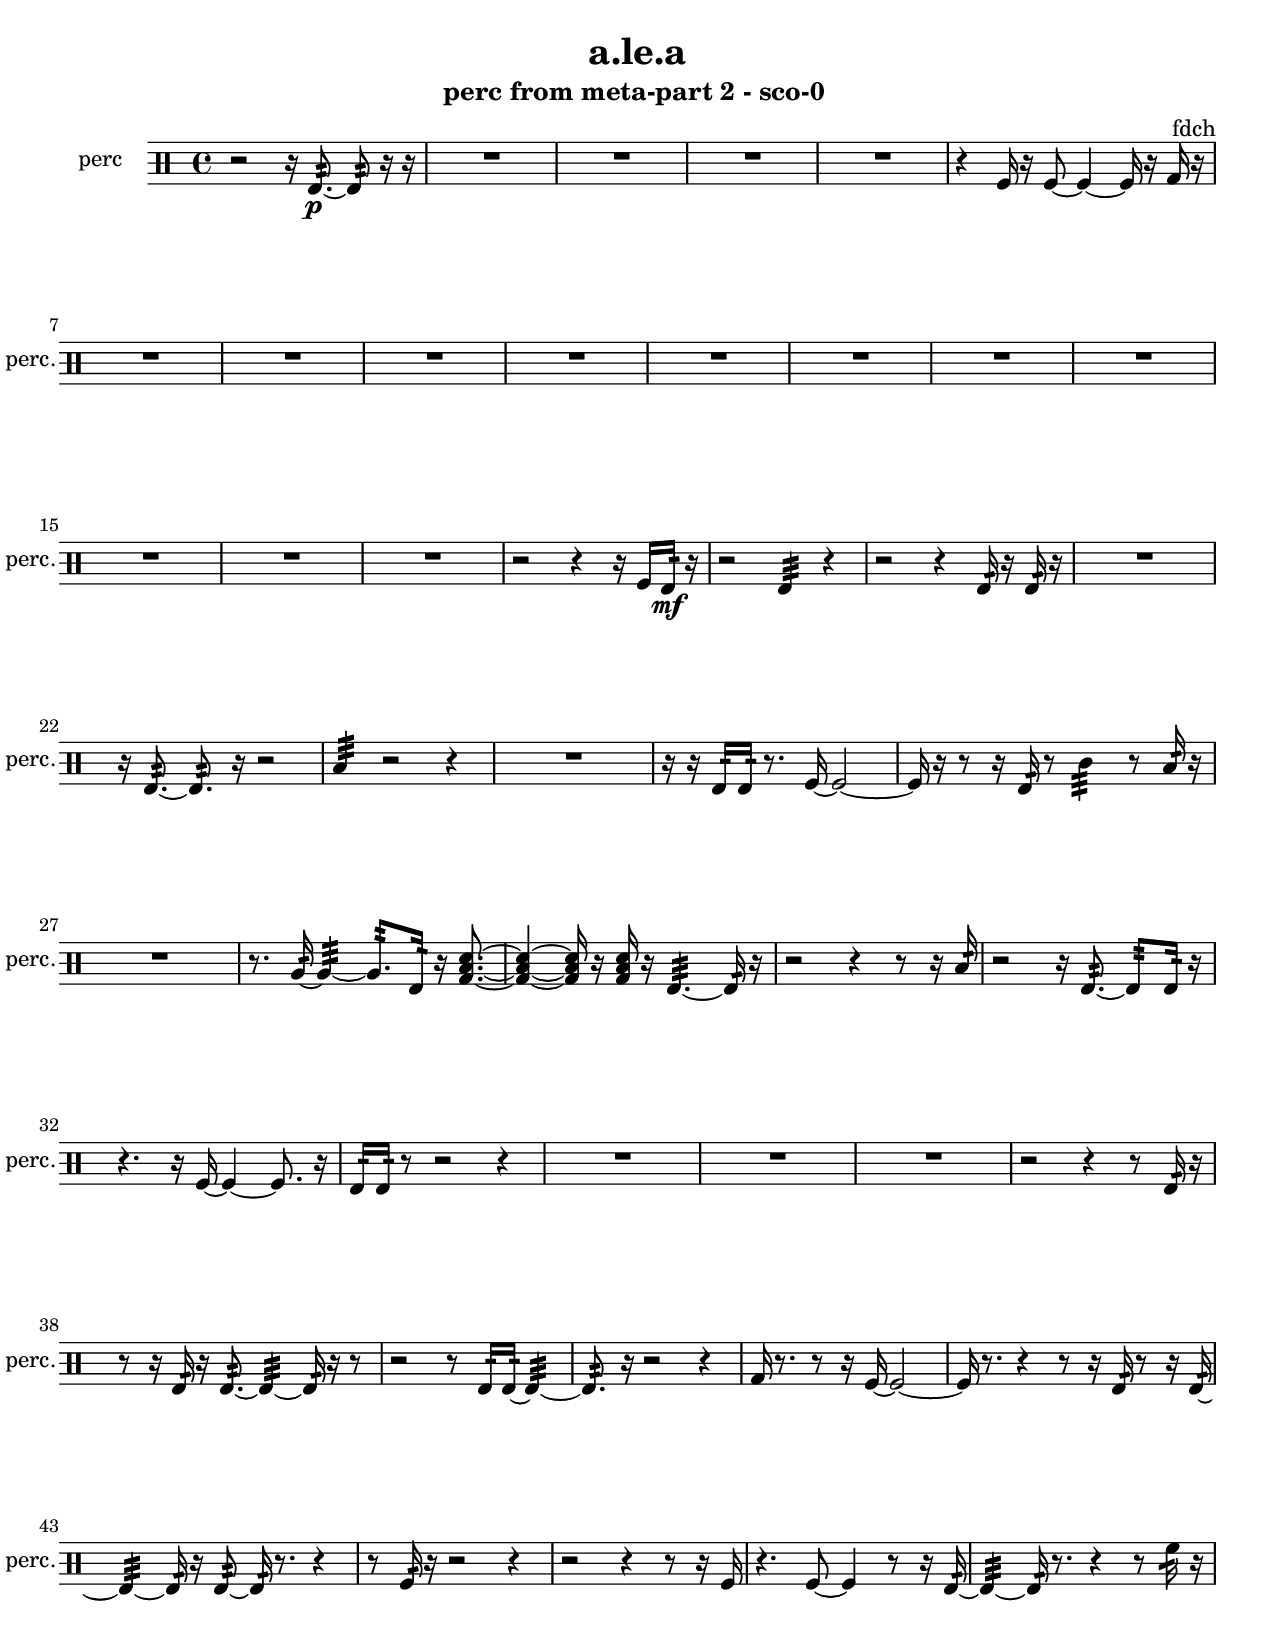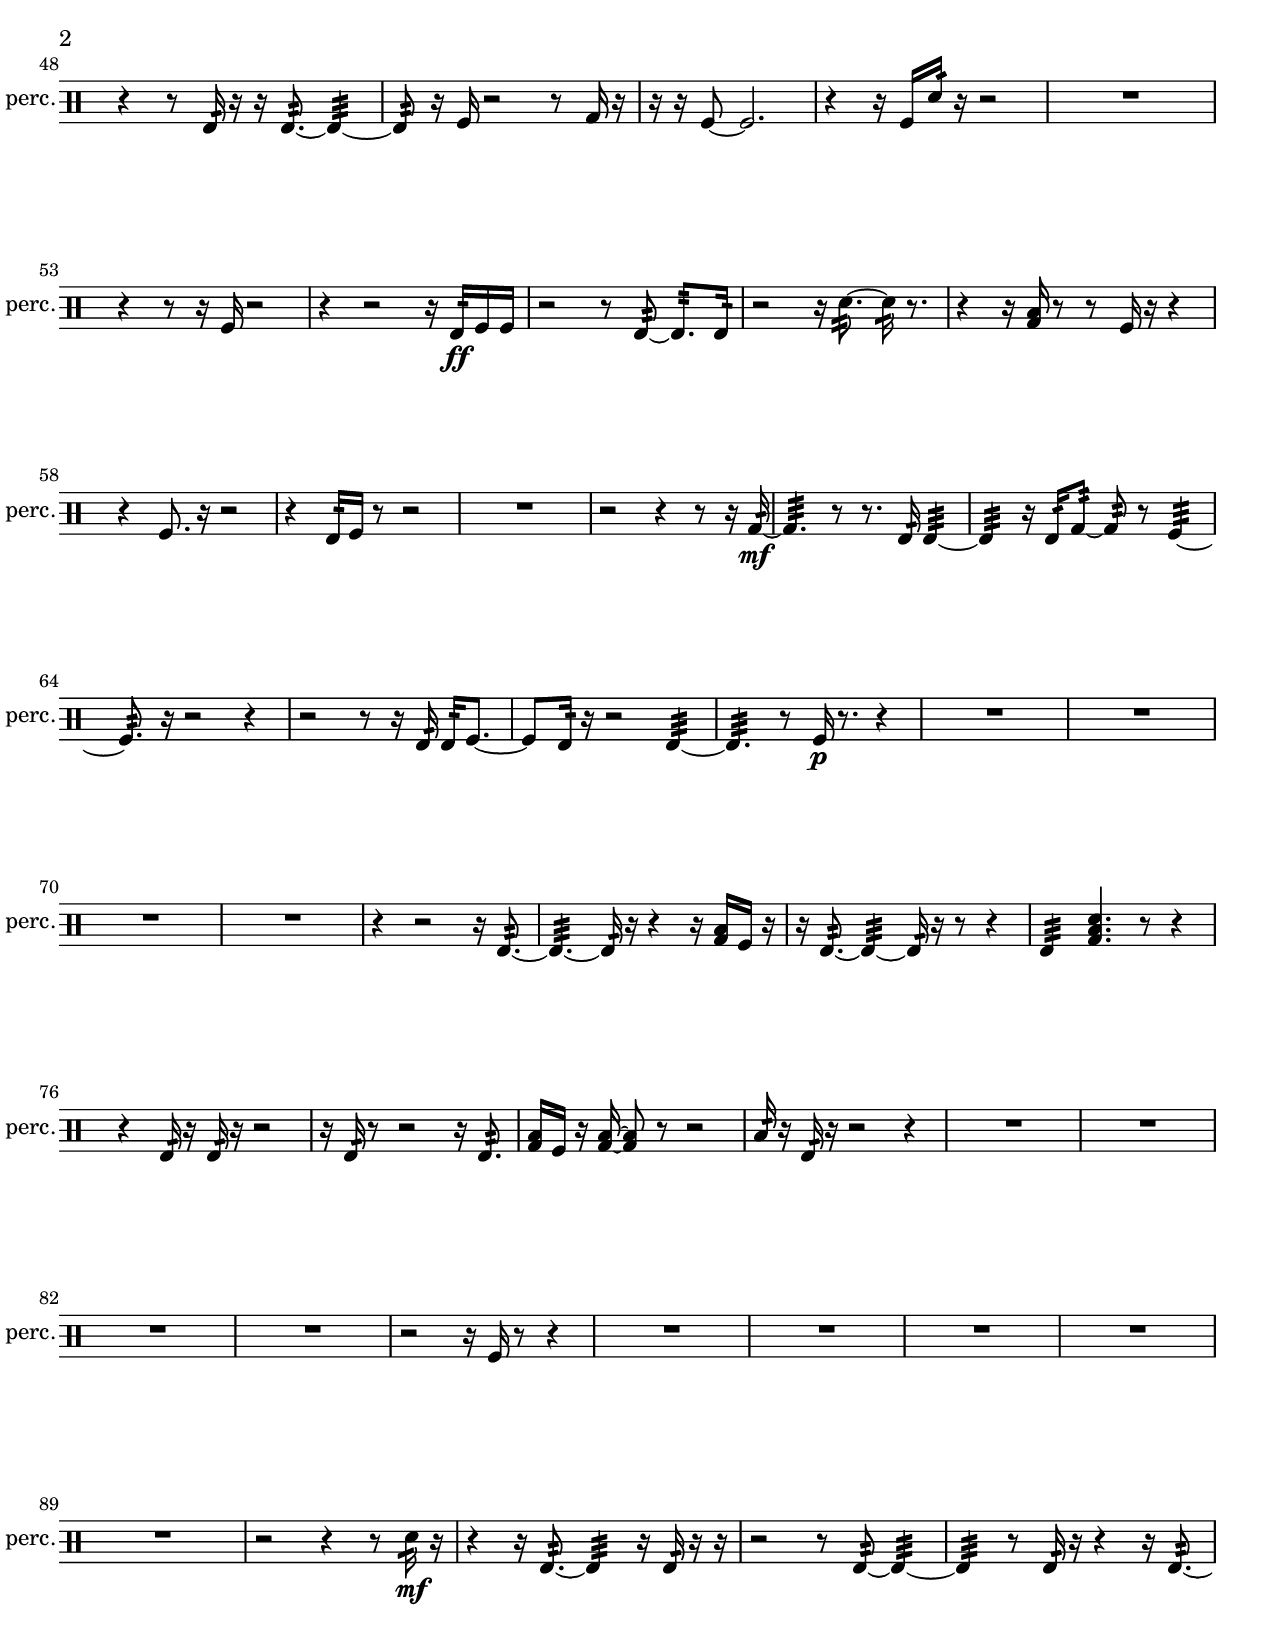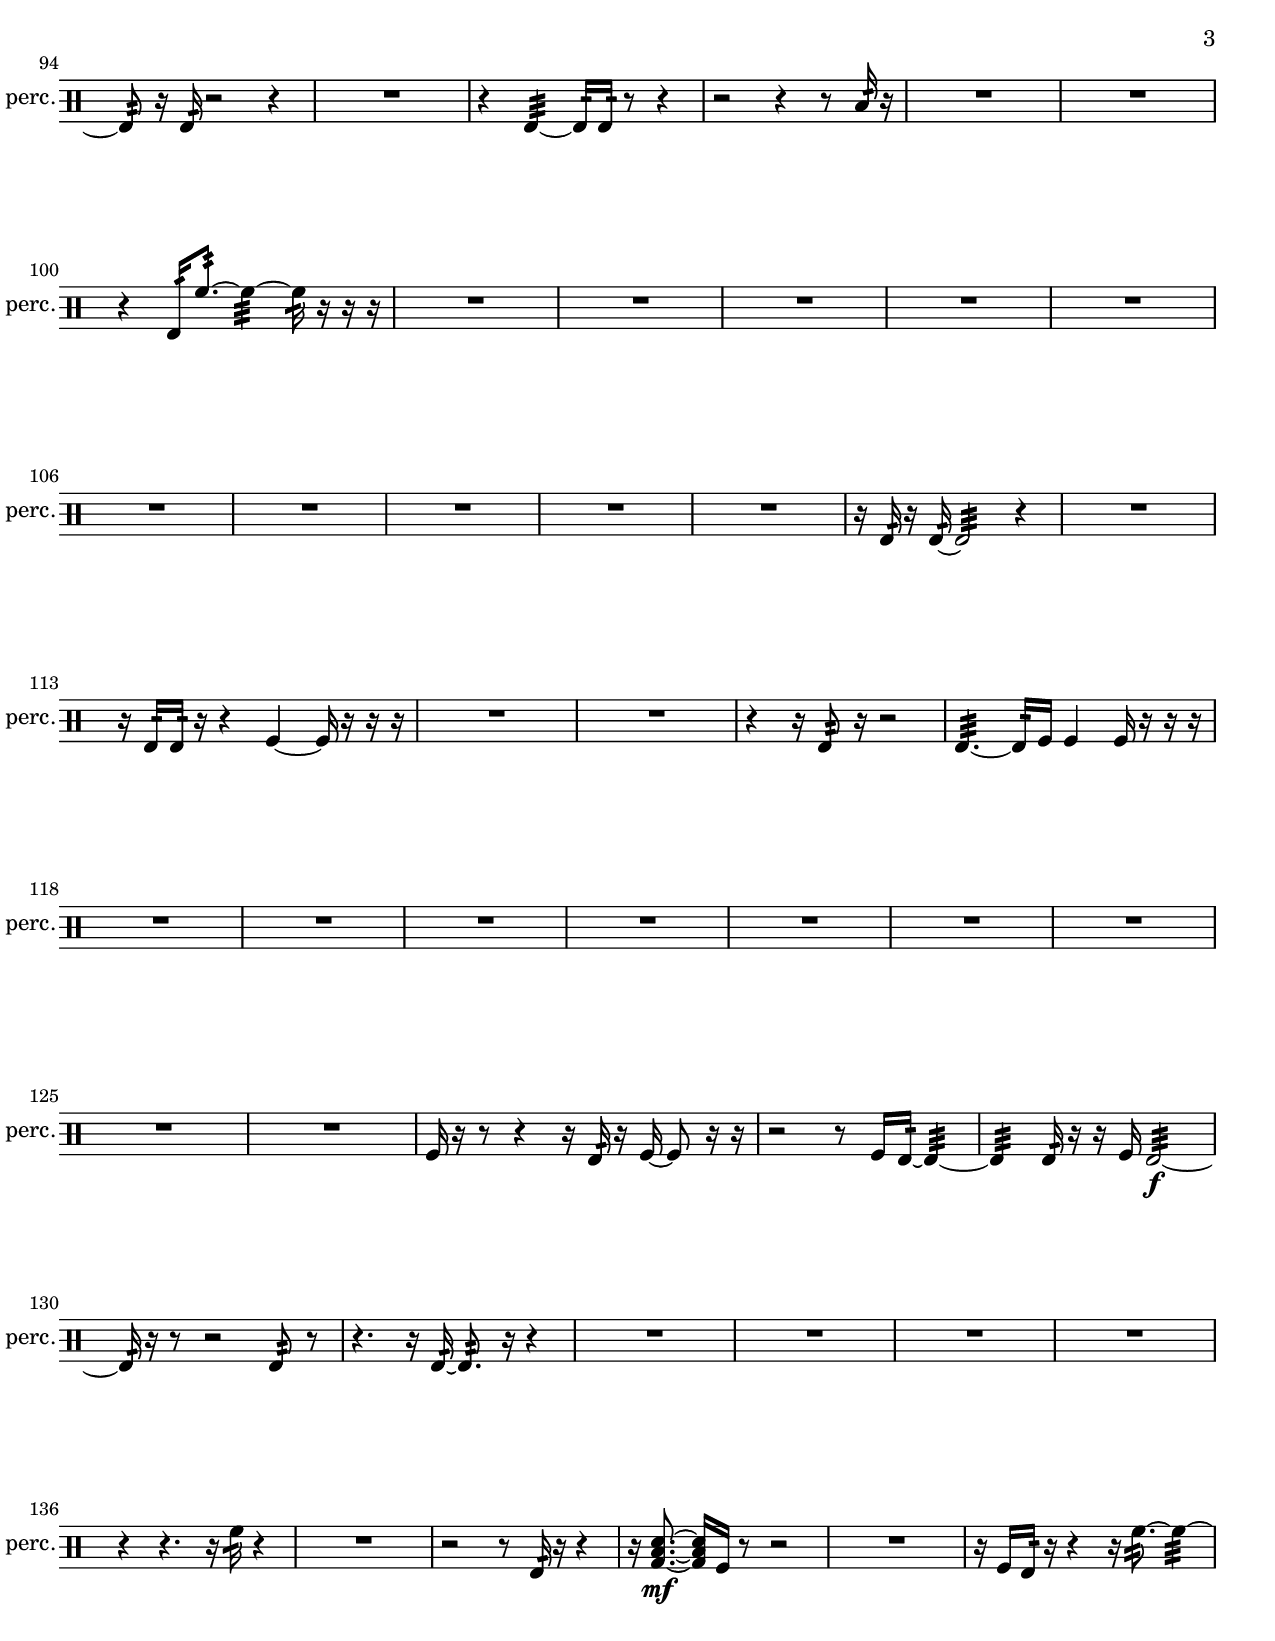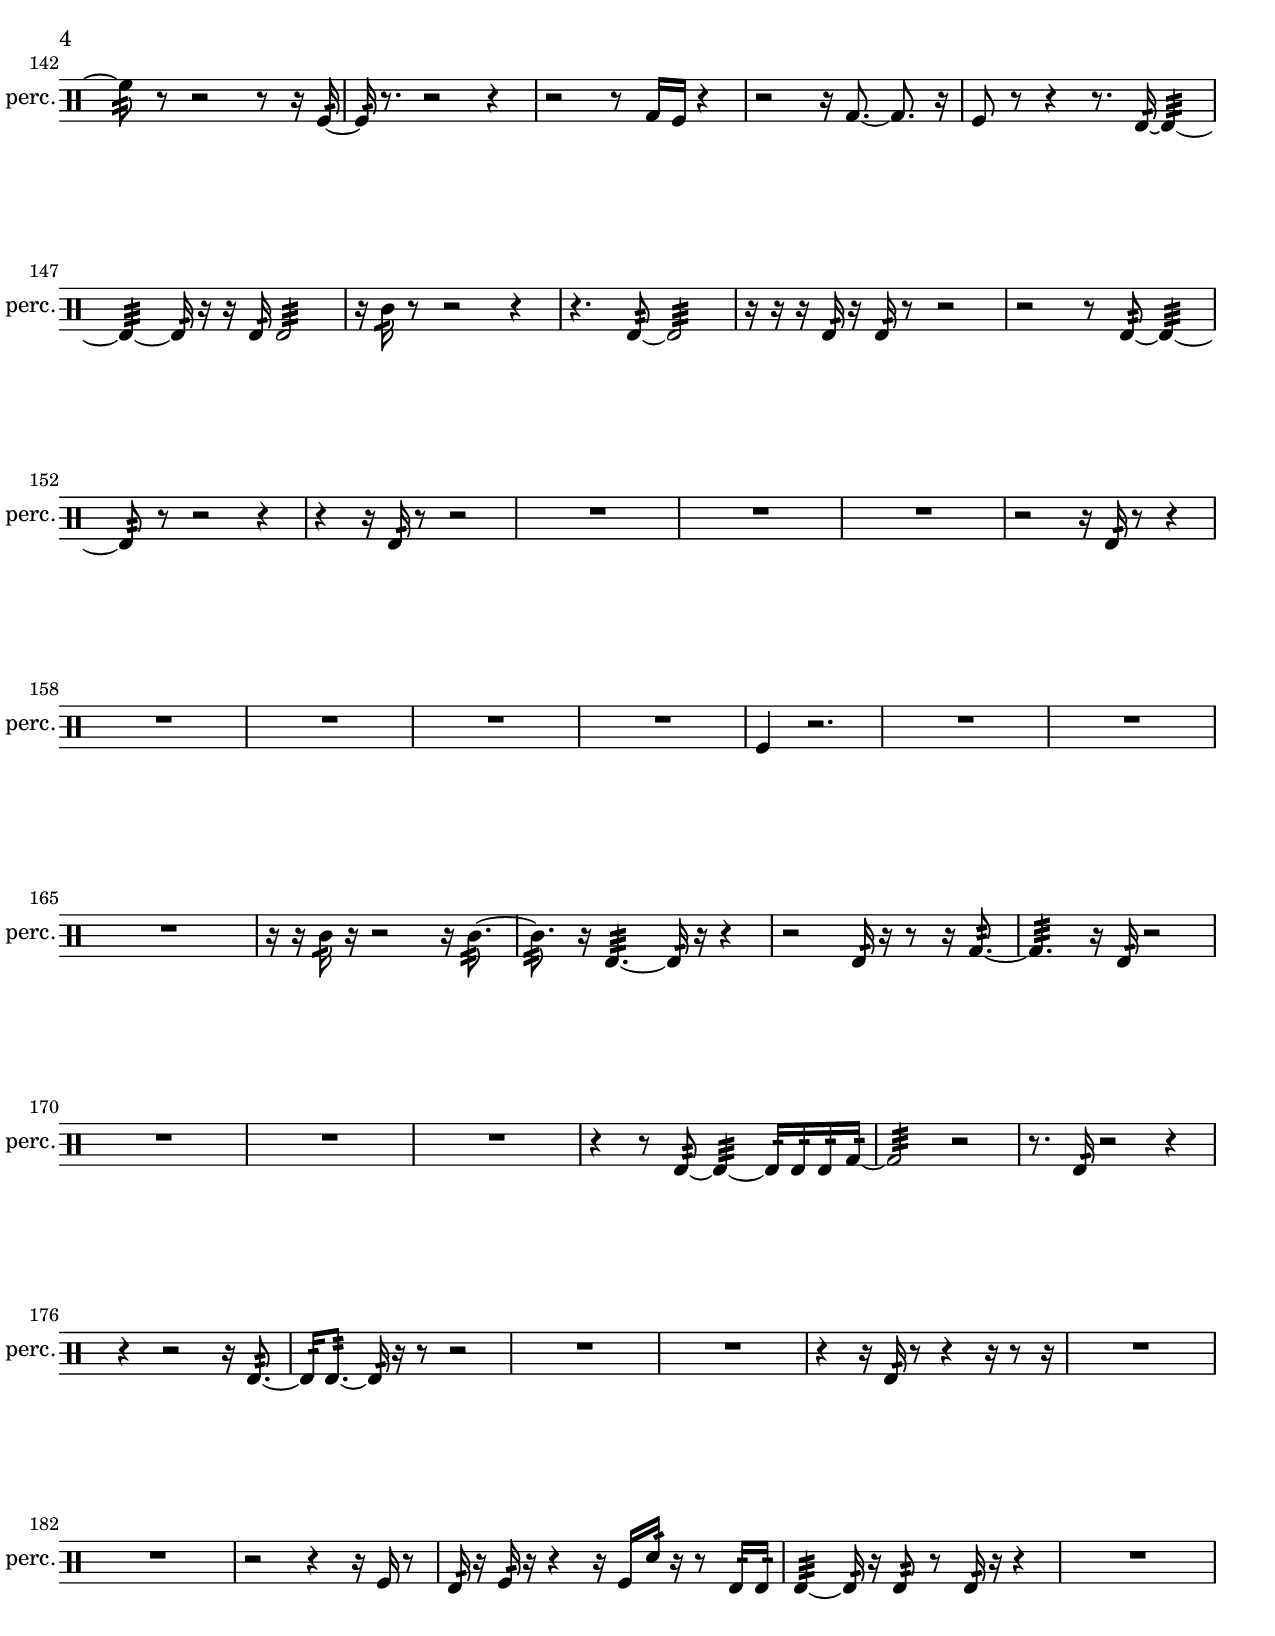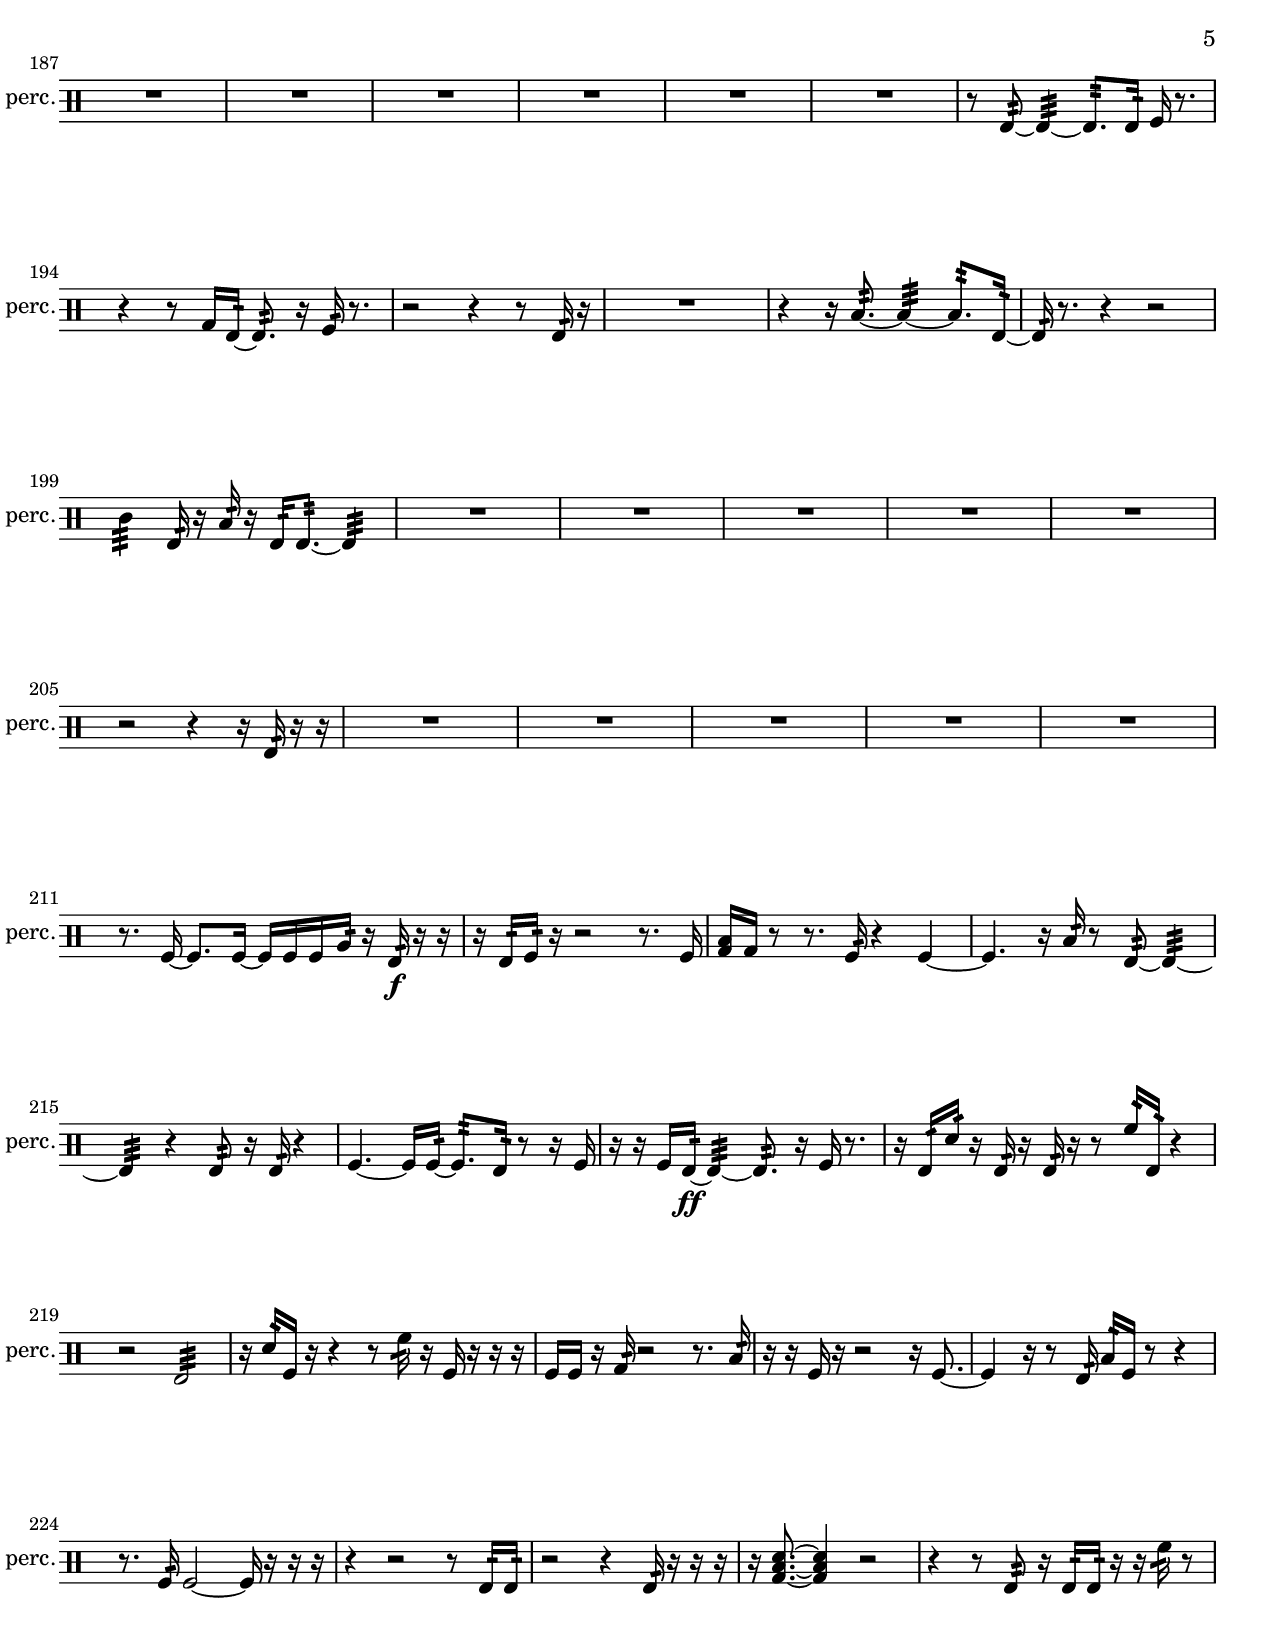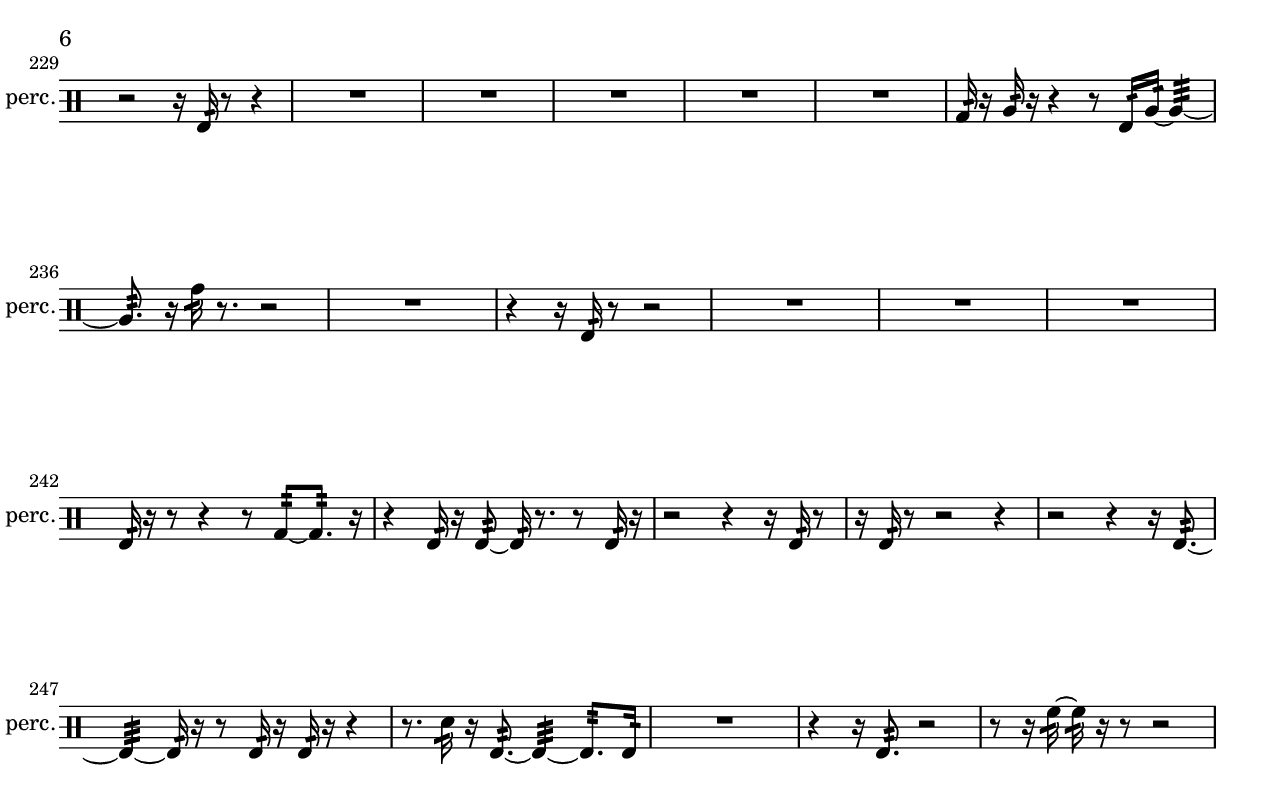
\version "2.19.56" 

perc_one_part = \relative c {

  \time 4/4

  \clef percussion 
  % ________________________________________bar 1 :
  r2 
  r16  e8.:32~\p 
  e8:32  r16  r16  |
  % ________________________________________bar 2 :
  R1  |
  % ________________________________________bar 3 :
  R1  |
  % ________________________________________bar 4 :
  R1  |
  % ________________________________________bar 5 :
  R1  |
  % ________________________________________bar 6 :
  r4 
  f16  r16  f8~ 
  f4~ 
  f16  r16  g16  r16  |
  % ________________________________________bar 7 :
  R1  |
  % ________________________________________bar 8 :
  R1  |
  % ________________________________________bar 9 :
  R1  |
  % ________________________________________bar 10 :
  R1  |
  % ________________________________________bar 11 :
  R1  |
  % ________________________________________bar 12 :
  R1  |
  % ________________________________________bar 13 :
  R1  |
  % ________________________________________bar 14 :
  R1  |
  % ________________________________________bar 15 :
  R1  |
  % ________________________________________bar 16 :
  R1  |
  % ________________________________________bar 17 :
  R1  |
  % ________________________________________bar 18 :
  r2 
  r4 
  r16  f16  e16:32\mf  r16  |
  % ________________________________________bar 19 :
  r2 
  e4:32 
  r4  |
  % ________________________________________bar 20 :
  r2 
  r4 
  e16:32  r16  e16:32  r16  |
  % ________________________________________bar 21 :
  R1  |
  % ________________________________________bar 22 :
  r16  e8.:32~ 
  e8.:32  r16 
  r2  |
  % ________________________________________bar 23 :
  b'4:32 
  r2 
  r4  |
  % ________________________________________bar 24 :
  R1  |
  % ________________________________________bar 25 :
  r16  r16  e,16:32  e16:32 
  r8.  f16~ 
  f2~  |
  % ________________________________________bar 26 :
  f16  r16  r8 
  r16  e16:32  r8 
  c'4:32 
  r8  b16:32  r16  |
  % ________________________________________bar 27 :
  R1  |
  % ________________________________________bar 28 :
  r8.  a16:32~ 
  a4:32~ 
  a8.:32  e16:32 
  r16  <g b d >8.~  |
  % ________________________________________bar 29 :
  <g b d >4~ 
  <g b d >16  r16  <g b d >16  r16 
  e4.:32~ 
  e16:32  r16  |
  % ________________________________________bar 30 :
  r2 
  r4 
  r8  r16  b'16:32  |
  % ________________________________________bar 31 :
  r2 
  r16  e,8.:32~ 
  e8:32  e16:32  r16  |
  % ________________________________________bar 32 :
  r4. 
  r16  f16~ 
  f4~ 
  f8.  r16  |
  % ________________________________________bar 33 :
  e16:32  e16:32  r8 
  r2 
  r4  |
  % ________________________________________bar 34 :
  R1  |
  % ________________________________________bar 35 :
  R1  |
  % ________________________________________bar 36 :
  R1  |
  % ________________________________________bar 37 :
  r2 
  r4 
  r8  e16:32  r16  |
  % ________________________________________bar 38 :
  r8  r16  e16:32 
  r16  e8.:32~ 
  e4:32~ 
  e16:32  r16  r8  |
  % ________________________________________bar 39 :
  r2 
  r8  e16:32  e16:32~ 
  e4:32~  |
  % ________________________________________bar 40 :
  e8.:32  r16 
  r2 
  r4  |
  % ________________________________________bar 41 :
  g16  r8. 
  r8  r16  f16~ 
  f2~  |
  % ________________________________________bar 42 :
  f16  r8. 
  r4 
  r8  r16  e16:32 
  r8  r16  e16:32~  |
  % ________________________________________bar 43 :
  e4:32~ 
  e16:32  r16  e8:32~ 
  e16:32  r8. 
  r4  |
  % ________________________________________bar 44 :
  r8  f16:32  r16 
  r2 
  r4  |
  % ________________________________________bar 45 :
  r2 
  r4 
  r8  r16  f16  |
  % ________________________________________bar 46 :
  r4. 
  f8~ 
  f4 
  r8  r16  e16:32~  |
  % ________________________________________bar 47 :
  e4:32~ 
  e16:32  r8. 
  r4 
  r8  f'16:32  r16  |
  % ________________________________________bar 48 :
  r4 
  r8  e,16:32  r16 
  r16  e8.:32~ 
  e4:32~  |
  % ________________________________________bar 49 :
  e8:32  r16  f16 
  r2 
  r8  g16  r16  |
  % ________________________________________bar 50 :
  r16  r16  f8~ 
  f2.  |
  % ________________________________________bar 51 :
  r4 
  r16  f16  d'16:32  r16 
  r2  |
  % ________________________________________bar 52 :
  R1  |
  % ________________________________________bar 53 :
  r4 
  r8  r16  f,16 
  r2  |
  % ________________________________________bar 54 :
  r4 
  r2 
  r16  e16:32\ff  f16  f16  |
  % ________________________________________bar 55 :
  r2 
  r8  e8:32~ 
  e8.:32  e16:32  |
  % ________________________________________bar 56 :
  r2 
  r16  d'8.:32~ 
  d16:32  r8.  |
  % ________________________________________bar 57 :
  r4 
  r16  <g, b >16  r8 
  r8  f16  r16 
  r4  |
  % ________________________________________bar 58 :
  r4 
  f8.  r16 
  r2  |
  % ________________________________________bar 59 :
  r4 
  e16:32  f16  r8 
  r2  |
  % ________________________________________bar 60 :
  R1  |
  % ________________________________________bar 61 :
  r2 
  r4 
  r8  r16  g16:32~\mf  |
  % ________________________________________bar 62 :
  g4.:32 
  r8 
  r8.  e16:32 
  e4:32~  |
  % ________________________________________bar 63 :
  e4:32 
  r16  e16:32  g8:32~ 
  g8:32  r8 
  f4:32~  |
  % ________________________________________bar 64 :
  f8.:32  r16 
  r2 
  r4  |
  % ________________________________________bar 65 :
  r2 
  r8  r16  e16:32 
  e16:32  f8.~  |
  % ________________________________________bar 66 :
  f8  e16:32  r16 
  r2 
  e4:32~  |
  % ________________________________________bar 67 :
  e4.:32 
  r8 
  f16\p  r8. 
  r4  |
  % ________________________________________bar 68 :
  R1  |
  % ________________________________________bar 69 :
  R1  |
  % ________________________________________bar 70 :
  R1  |
  % ________________________________________bar 71 :
  R1  |
  % ________________________________________bar 72 :
  r4 
  r2 
  r16  e8.:32~  |
  % ________________________________________bar 73 :
  e4.:32~ 
  e16:32  r16 
  r4 
  r16  <g b >16  f16  r16  |
  % ________________________________________bar 74 :
  r16  e8.:32~ 
  e4:32~ 
  e16:32  r16  r8 
  r4  |
  % ________________________________________bar 75 :
  e4:32 
  <g b d >4. 
  r8 
  r4  |
  % ________________________________________bar 76 :
  r4 
  e16:32  r16  e16:32  r16 
  r2  |
  % ________________________________________bar 77 :
  r16  e16:32  r8 
  r2 
  r16  e8.:32  |
  % ________________________________________bar 78 :
  <g b >16  f16  r16  <g b >16~ 
  <g b >8  r8 
  r2  |
  % ________________________________________bar 79 :
  b16:32  r16  e,16:32  r16 
  r2 
  r4  |
  % ________________________________________bar 80 :
  R1  |
  % ________________________________________bar 81 :
  R1  |
  % ________________________________________bar 82 :
  R1  |
  % ________________________________________bar 83 :
  R1  |
  % ________________________________________bar 84 :
  r2 
  r16  f16  r8 
  r4  |
  % ________________________________________bar 85 :
  R1 |
  % ________________________________________bar 2 :
  R1  |
  % ________________________________________bar 3 :
  R1  |
  % ________________________________________bar 4 :
  R1  |
  % ________________________________________bar 5 :
  R1  |
  % ________________________________________bar 6 :
  r2 
  r4 
  r8  d'16:32\mf  r16  |
  % ________________________________________bar 7 :
  r4 
  r16  e,8.:32~ 
  e4:32 
  r16  e16:32  r16  r16  |
  % ________________________________________bar 8 :
  r2 
  r8  e8:32~ 
  e4:32~  |
  % ________________________________________bar 9 :
  e4:32 
  r8  e16:32  r16 
  r4 
  r16  e8.:32~  |
  % ________________________________________bar 10 :
  e8:32  r16  e16:32 
  r2 
  r4  |
  % ________________________________________bar 11 :
  R1  |
  % ________________________________________bar 12 :
  r4 
  e4:32~ 
  e16:32  e16:32  r8 
  r4  |
  % ________________________________________bar 13 :
  r2 
  r4 
  r8  b'16:32  r16  |
  % ________________________________________bar 14 :
  R1  |
  % ________________________________________bar 15 :
  R1  |
  % ________________________________________bar 16 :
  r4 
  e,16:32  f'8.:32~ 
  f4:32~ 
  f16:32  r16  r16  r16  |
  % ________________________________________bar 17 :
  R1  |
  % ________________________________________bar 18 :
  R1  |
  % ________________________________________bar 19 :
  R1  |
  % ________________________________________bar 20 :
  R1  |
  % ________________________________________bar 21 :
  R1  |
  % ________________________________________bar 22 :
  R1  |
  % ________________________________________bar 23 :
  R1  |
  % ________________________________________bar 24 :
  R1  |
  % ________________________________________bar 25 :
  R1  |
  % ________________________________________bar 26 :
  R1  |
  % ________________________________________bar 27 :
  r16  e,16:32  r16  e16:32~ 
  e2:32 
  r4  |
  % ________________________________________bar 28 :
  R1  |
  % ________________________________________bar 29 :
  r16  e16:32  e16:32  r16 
  r4 
  f4~ 
  f16  r16  r16  r16  |
  % ________________________________________bar 30 :
  R1  |
  % ________________________________________bar 31 :
  R1  |
  % ________________________________________bar 32 :
  r4 
  r16  e8:32  r16 
  r2  |
  % ________________________________________bar 33 :
  e4.:32~ 
  e16:32  f16 
  f4 
  f16  r16  r16  r16  |
  % ________________________________________bar 34 :
  R1  |
  % ________________________________________bar 35 :
  R1  |
  % ________________________________________bar 36 :
  R1  |
  % ________________________________________bar 37 :
  R1  |
  % ________________________________________bar 38 :
  R1  |
  % ________________________________________bar 39 :
  R1  |
  % ________________________________________bar 40 :
  R1  |
  % ________________________________________bar 41 :
  R1  |
  % ________________________________________bar 42 :
  R1  |
  % ________________________________________bar 43 :
  f16  r16  r8 
  r4 
  r16  e16:32  r16  f16~ 
  f8  r16  r16  |
  % ________________________________________bar 44 :
  r2 
  r8  f16  e16:32~ 
  e4:32~  |
  % ________________________________________bar 45 :
  e4:32 
  e16:32  r16  r16  f16 
  e2:32~\f  |
  % ________________________________________bar 46 :
  e16:32  r16  r8 
  r2 
  e8:32  r8  |
  % ________________________________________bar 47 :
  r4. 
  r16  e16:32~ 
  e8.:32  r16 
  r4  |
  % ________________________________________bar 48 :
  R1  |
  % ________________________________________bar 49 :
  R1  |
  % ________________________________________bar 50 :
  R1  |
  % ________________________________________bar 51 :
  R1  |
  % ________________________________________bar 52 :
  r4 
  r4. 
  r16  f'16:32 
  r4  |
  % ________________________________________bar 53 :
  R1  |
  % ________________________________________bar 54 :
  r2 
  r8  e,16:32  r16 
  r4  |
  % ________________________________________bar 55 :
  r16  <g b d >8.~\mf 
  <g b d >16  f16  r8 
  r2  |
  % ________________________________________bar 56 :
  R1  |
  % ________________________________________bar 57 :
  r16  f16  e16:32  r16 
  r4 
  r16  f'8.:32~ 
  f4:32~  |
  % ________________________________________bar 58 :
  f8:32  r8 
  r2 
  r8  r16  f,16:32~  |
  % ________________________________________bar 59 :
  f16:32  r8. 
  r2 
  r4  |
  % ________________________________________bar 60 :
  r2 
  r8  g16  f16 
  r4  |
  % ________________________________________bar 61 :
  r2 
  r16  g8.~ 
  g8.  r16  |
  % ________________________________________bar 62 :
  f8  r8 
  r4 
  r8.  e16:32~ 
  e4:32~  |
  % ________________________________________bar 63 :
  e4:32~ 
  e16:32  r16  r16  e16:32 
  e2:32  |
  % ________________________________________bar 64 :
  r16  c'16:32  r8 
  r2 
  r4  |
  % ________________________________________bar 65 :
  r4. 
  e,8:32~ 
  e2:32  |
  % ________________________________________bar 66 :
  r16  r16  r16  e16:32 
  r16  e16:32  r8 
  r2  |
  % ________________________________________bar 67 :
  r2 
  r8  e8:32~ 
  e4:32~  |
  % ________________________________________bar 68 :
  e8:32  r8 
  r2 
  r4  |
  % ________________________________________bar 69 :
  r4 
  r16  e16:32  r8 
  r2  |
  % ________________________________________bar 70 :
  R1  |
  % ________________________________________bar 71 :
  R1  |
  % ________________________________________bar 72 :
  R1  |
  % ________________________________________bar 73 :
  r2 
  r16  e16:32  r8 
  r4  |
  % ________________________________________bar 74 :
  R1  |
  % ________________________________________bar 75 :
  R1  |
  % ________________________________________bar 76 :
  R1  |
  % ________________________________________bar 77 :
  R1  |
  % ________________________________________bar 78 :
  f4
  r2. |
  % ________________________________________bar 2 :
  R1  |
  % ________________________________________bar 3 :
  R1  |
  % ________________________________________bar 4 :
  R1  |
  % ________________________________________bar 5 :
  r16  r16  c'16:32  r16 
  r2 
  r16  c8.:32~  |
  % ________________________________________bar 6 :
  c8.:32  r16 
  e,4.:32~ 
  e16:32  r16 
  r4  |
  % ________________________________________bar 7 :
  r2 
  e16:32  r16  r8 
  r16  g8.:32~  |
  % ________________________________________bar 8 :
  g4.:32 
  r16  e16:32 
  r2  |
  % ________________________________________bar 9 :
  R1  |
  % ________________________________________bar 10 :
  R1  |
  % ________________________________________bar 11 :
  R1  |
  % ________________________________________bar 12 :
  r4 
  r8  e8:32~ 
  e4:32~ 
  e16:32  e16:32  e16:32  g16:32~  |
  % ________________________________________bar 13 :
  g2:32 
  r2  |
  % ________________________________________bar 14 :
  r8.  e16:32 
  r2 
  r4  |
  % ________________________________________bar 15 :
  r4 
  r2 
  r16  e8.:32~  |
  % ________________________________________bar 16 :
  e16:32  e8.:32~ 
  e16:32  r16  r8 
  r2  |
  % ________________________________________bar 17 :
  R1  |
  % ________________________________________bar 18 :
  R1  |
  % ________________________________________bar 19 :
  r4 
  r16  e16:32  r8 
  r4 
  r16  r8  r16  |
  % ________________________________________bar 20 :
  R1  |
  % ________________________________________bar 21 :
  R1  |
  % ________________________________________bar 22 :
  r2 
  r4 
  r16  f16  r8  |
  % ________________________________________bar 23 :
  e16:32  r16  f16:32  r16 
  r4 
  r16  f16  d'16:32  r16 
  r8  e,16:32  e16:32  |
  % ________________________________________bar 24 :
  e4:32~ 
  e16:32  r16  e8:32 
  r8  e16:32  r16 
  r4  |
  % ________________________________________bar 25 :
  R1  |
  % ________________________________________bar 26 :
  R1  |
  % ________________________________________bar 27 :
  R1  |
  % ________________________________________bar 28 :
  R1  |
  % ________________________________________bar 29 :
  R1  |
  % ________________________________________bar 30 :
  R1  |
  % ________________________________________bar 31 :
  R1  |
  % ________________________________________bar 32 :
  r8  e8:32~ 
  e4:32~ 
  e8.:32  e16:32 
  f16  r8.  |
  % ________________________________________bar 33 :
  r4 
  r8  g16  e16:32~ 
  e8.:32  r16 
  f16:32  r8.  |
  % ________________________________________bar 34 :
  r2 
  r4 
  r8  e16:32  r16  |
  % ________________________________________bar 35 :
  R1  |
  % ________________________________________bar 36 :
  r4 
  r16  b'8.:32~ 
  b4:32~ 
  b8.:32  e,16:32~  |
  % ________________________________________bar 37 :
  e16:32  r8. 
  r4 
  r2  |
  % ________________________________________bar 38 :
  c'4:32 
  e,16:32  r16  b'16:32  r16 
  e,16:32  e8.:32~ 
  e4:32  |
  % ________________________________________bar 39 :
  R1  |
  % ________________________________________bar 40 :
  R1  |
  % ________________________________________bar 41 :
  R1  |
  % ________________________________________bar 42 :
  R1  |
  % ________________________________________bar 43 :
  R1  |
  % ________________________________________bar 44 :
  r2 
  r4 
  r16  e16:32  r16  r16  |
  % ________________________________________bar 45 :
  R1  |
  % ________________________________________bar 46 :
  R1  |
  % ________________________________________bar 47 :
  R1  |
  % ________________________________________bar 48 :
  R1  |
  % ________________________________________bar 49 :
  R1  |
  % ________________________________________bar 50 :
  r8.  f16~ 
  f8.  f16~ 
  f16  f16  f16  a16:32 
  r16  e16:32\f  r16  r16  |
  % ________________________________________bar 51 :
  r16  e16:32  f16:32  r16 
  r2 
  r8.  f16  |
  % ________________________________________bar 52 :
  <g b >16  g16  r8 
  r8.  f16:32 
  r4 
  f4~  |
  % ________________________________________bar 53 :
  f4. 
  r16  b16:32 
  r8  e,8:32~ 
  e4:32~  |
  % ________________________________________bar 54 :
  e4:32 
  r4 
  e8:32  r16  e16:32 
  r4  |
  % ________________________________________bar 55 :
  f4.~ 
  f16  f16:32~ 
  f8.:32  e16:32 
  r8  r16  f16  |
  % ________________________________________bar 56 :
  r16  r16  f16  e16:32~\ff 
  e4:32~ 
  e8.:32  r16 
  f16  r8.  |
  % ________________________________________bar 57 :
  r16  e16:32  d'16:32  r16 
  e,16:32  r16  e16:32  r16 
  r8  f'16:32  e,16:32 
  r4  |
  % ________________________________________bar 58 :
  r2 
  e2:32  |
  % ________________________________________bar 59 :
  r16  d'16:32  f,16  r16 
  r4 
  r8  f'16:32  r16 
  f,16  r16  r16  r16  |
  % ________________________________________bar 60 :
  f16  f16  r16  g16:32 
  r2 
  r8.  b16:32  |
  % ________________________________________bar 61 :
  r16  r16  f16  r16 
  r2 
  r16  f8.~  |
  % ________________________________________bar 62 :
  f4 
  r16  r8  e16:32 
  b'16:32  f16  r8 
  r4  |
  % ________________________________________bar 63 :
  r8.  f16:32 
  f2~ 
  f16  r16  r16  r16  |
  % ________________________________________bar 64 :
  r4 
  r2 
  r8  e16:32  e16:32  |
  % ________________________________________bar 65 :
  r2 
  r4 
  e16:32  r16  r16  r16  |
  % ________________________________________bar 66 :
  r16  <g b d >8.~ 
  <g b d >4 
  r2  |
  % ________________________________________bar 67 :
  r4 
  r8  e8:32 
  r16  e16:32  e16:32  r16 
  r16  f'16:32  r8  |
  % ________________________________________bar 68 :
  r2 
  r16  e,16:32  r8 
  r4  |
  % ________________________________________bar 69 :
  R1  |
  % ________________________________________bar 70 :
  R1  |
  % ________________________________________bar 71 :
  R1  |
  % ________________________________________bar 72 :
  R1  |
  % ________________________________________bar 73 :
  R1  |
  % ________________________________________bar 74 :
  g16:32  r16  a16:32  r16 
  r4 
  r8  e16:32  a16:32~ 
  a4:32~  |
  % ________________________________________bar 75 :
  a8.:32  r16 
  g'16:32  r8. 
  r2  |
  % ________________________________________bar 76 :
  R1  |
  % ________________________________________bar 77 :
  r4 
  r16  e,16:32  r8 
  r2  |
  % ________________________________________bar 78 :
  R1  |
  % ________________________________________bar 79 :
  R1  |
  % ________________________________________bar 80 :
  R1  |
  % ________________________________________bar 81 :
  e16:32  r16  r8 
  r4 
  r8  g8:32~ 
  g8.:32  r16  |
  % ________________________________________bar 82 :
  r4 
  e16:32  r16  e8:32~ 
  e16:32  r8. 
  r8  e16:32  r16  |
  % ________________________________________bar 83 :
  r2 
  r4 
  r16  e16:32  r8  |
  % ________________________________________bar 84 :
  r16  e16:32  r8 
  r2 
  r4  |
  % ________________________________________bar 85 :
  r2 
  r4 
  r16  e8.:32~  |
  % ________________________________________bar 86 :
  e4:32~ 
  e16:32  r16  r8 
  e16:32  r16  e16:32  r16 
  r4  |
  % ________________________________________bar 87 :
  r8.  d'16:32 
  r16  e,8.:32~ 
  e4:32~ 
  e8.:32  e16:32  |
  % ________________________________________bar 88 :
  R1  |
  % ________________________________________bar 89 :
  r4 
  r16  e8.:32 
  r2  |
  % ________________________________________bar 90 :
  r8  r16  f'16:32~ 
  f16:32  r16 r8
  r2 |
}



\header {
  title = "a.le.a"
  subtitle = "perc from meta-part 2 - sco-0 "
  composer = "fdch"
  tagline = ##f
}
\paper {
  max-systems-per-page = #8
}
\score {
  <<
    \set Score.skipBars =##t
    \new Staff \with { 
      instrumentName = "perc" 
      shortInstrumentName = "perc."} 
    {
      <<
        \new Voice {
          \perc_one_part
        }
      >>
    }
  >>
  \layout {
    \mergeDifferentlyHeadedOn
    \mergeDifferentlyDottedOn
    #(set-default-paper-size "letter")
  }
}
